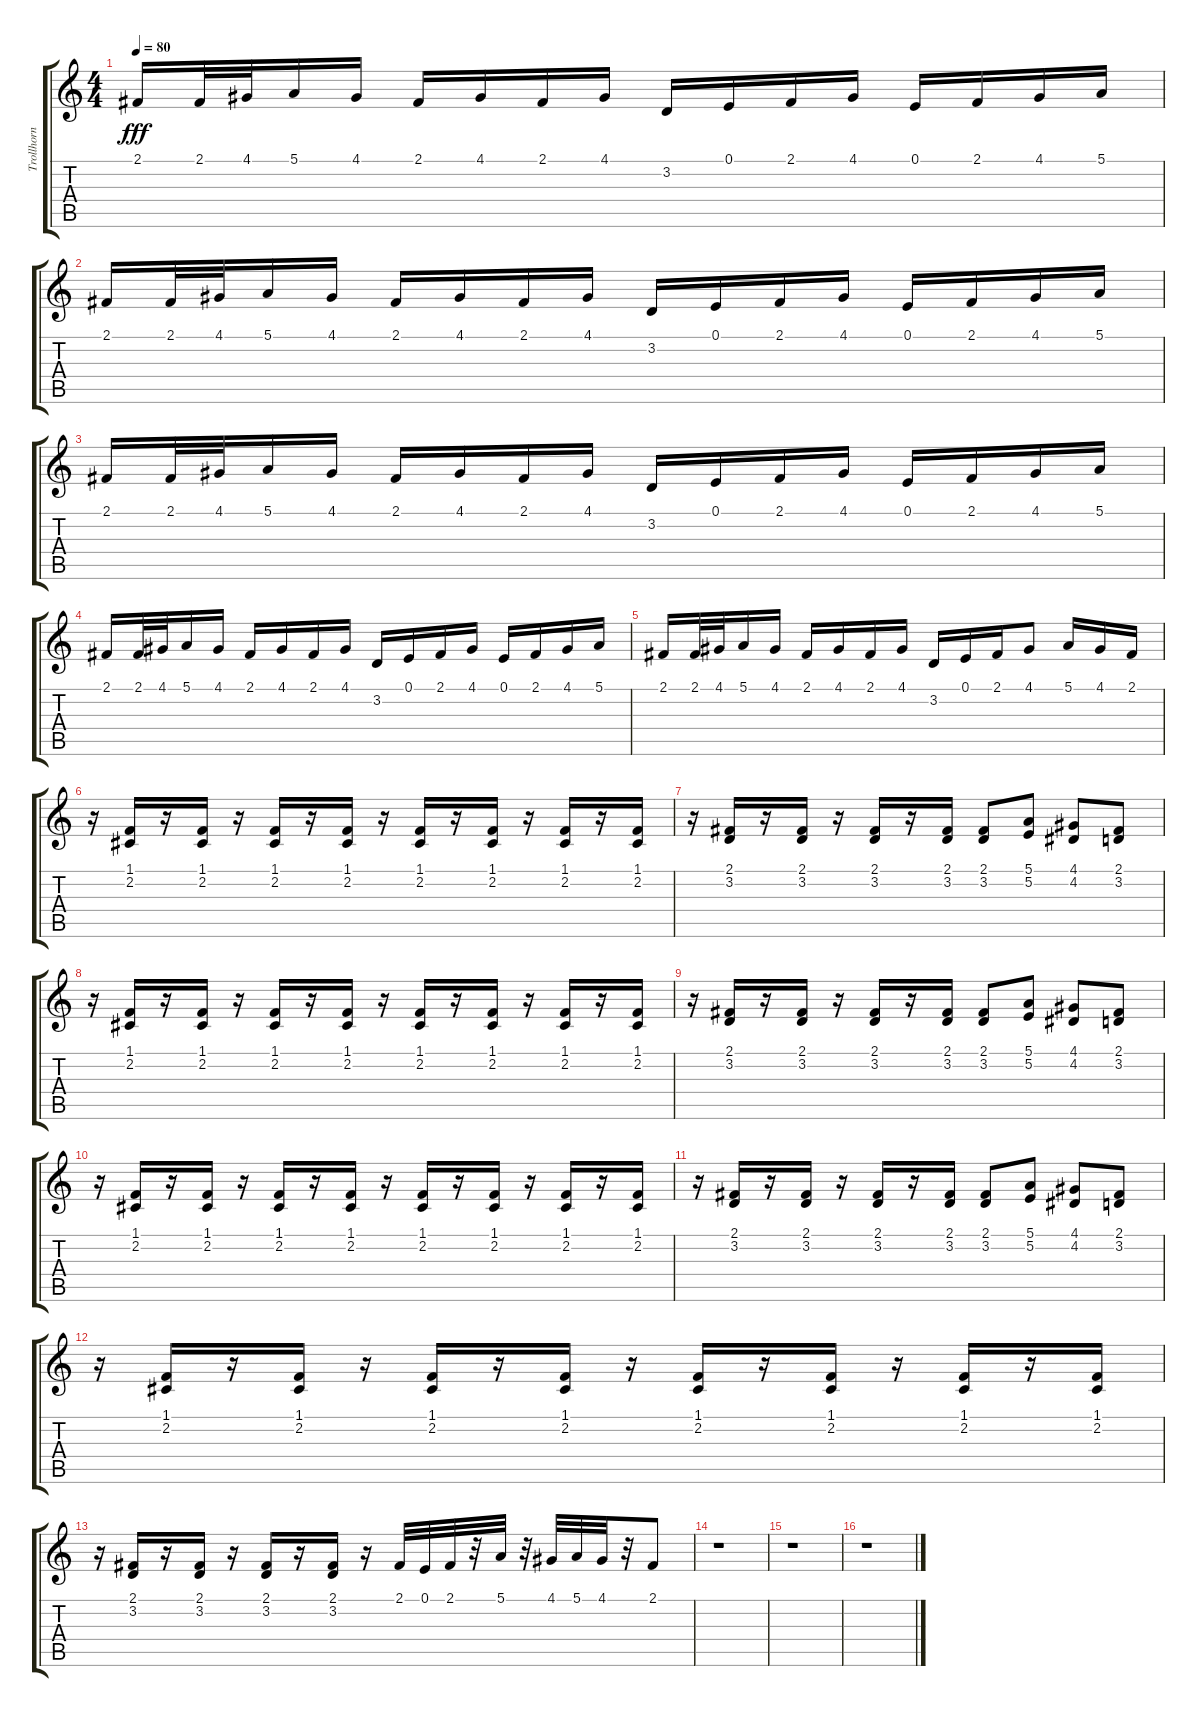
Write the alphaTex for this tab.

\track ("Trollhorn" "Trollhorn") {instrument harpsichord}
\staff {score tabs}
\tuning (E4 B3 G3 D3 A2 E2) {hide}
\ts (4 4)
\tempo 80
\clef g2
\ks c
2.1.16{dy fff} 2.1.32 4.1.32 5.1.16 4.1.16 2.1.16 4.1.16 2.1.16 4.1.16 3.2.16 0.1.16 2.1.16 4.1.16 0.1.16 2.1.16 4.1.16 5.1.16 |
2.1.16 2.1.32 4.1.32 5.1.16 4.1.16 2.1.16 4.1.16 2.1.16 4.1.16 3.2.16 0.1.16 2.1.16 4.1.16 0.1.16 2.1.16 4.1.16 5.1.16 |
2.1.16 2.1.32 4.1.32 5.1.16 4.1.16 2.1.16 4.1.16 2.1.16 4.1.16 3.2.16 0.1.16 2.1.16 4.1.16 0.1.16 2.1.16 4.1.16 5.1.16 |
2.1.16 2.1.32 4.1.32 5.1.16 4.1.16 2.1.16 4.1.16 2.1.16 4.1.16 3.2.16 0.1.16 2.1.16 4.1.16 0.1.16 2.1.16 4.1.16 5.1.16 |
2.1.16 2.1.32 4.1.32 5.1.16 4.1.16 2.1.16 4.1.16 2.1.16 4.1.16 3.2.16 0.1.16 2.1.16 4.1.8 5.1.16 4.1.16 2.1.16 |
r.16 (1.1 2.2).16{instrument accordion} r.16 (1.1 2.2).16 r.16 (1.1 2.2).16 r.16 (1.1 2.2).16 r.16 (1.1 2.2).16 r.16 (1.1 2.2).16 r.16 (1.1 2.2).16 r.16 (1.1 2.2).16 |
r.16 (2.1 3.2).16{instrument accordion} r.16 (2.1 3.2).16 r.16 (2.1 3.2).16 r.16 (2.1 3.2).16 (2.1 3.2).8 (5.1 5.2).8 (4.1 4.2).8 (2.1 3.2).8 |
r.16 (1.1 2.2).16{instrument accordion} r.16 (1.1 2.2).16 r.16 (1.1 2.2).16 r.16 (1.1 2.2).16 r.16 (1.1 2.2).16 r.16 (1.1 2.2).16 r.16 (1.1 2.2).16 r.16 (1.1 2.2).16 |
r.16 (2.1 3.2).16{instrument accordion} r.16 (2.1 3.2).16 r.16 (2.1 3.2).16 r.16 (2.1 3.2).16 (2.1 3.2).8 (5.1 5.2).8 (4.1 4.2).8 (2.1 3.2).8 |
r.16 (1.1 2.2).16{instrument accordion} r.16 (1.1 2.2).16 r.16 (1.1 2.2).16 r.16 (1.1 2.2).16 r.16 (1.1 2.2).16 r.16 (1.1 2.2).16 r.16 (1.1 2.2).16 r.16 (1.1 2.2).16 |
r.16 (2.1 3.2).16{instrument accordion} r.16 (2.1 3.2).16 r.16 (2.1 3.2).16 r.16 (2.1 3.2).16 (2.1 3.2).8 (5.1 5.2).8 (4.1 4.2).8 (2.1 3.2).8 |
r.16 (1.1 2.2).16{instrument accordion} r.16 (1.1 2.2).16 r.16 (1.1 2.2).16 r.16 (1.1 2.2).16 r.16 (1.1 2.2).16 r.16 (1.1 2.2).16 r.16 (1.1 2.2).16 r.16 (1.1 2.2).16 |
r.16 (2.1 3.2).16{instrument accordion} r.16 (2.1 3.2).16 r.16 (2.1 3.2).16 r.16 (2.1 3.2).16 r.16 2.1.32 0.1.32 2.1.32 r.32 5.1.32 r.32 4.1.32 5.1.32 4.1.32 r.32 2.1.8 |
r.1 |
r.1 |
r.1
